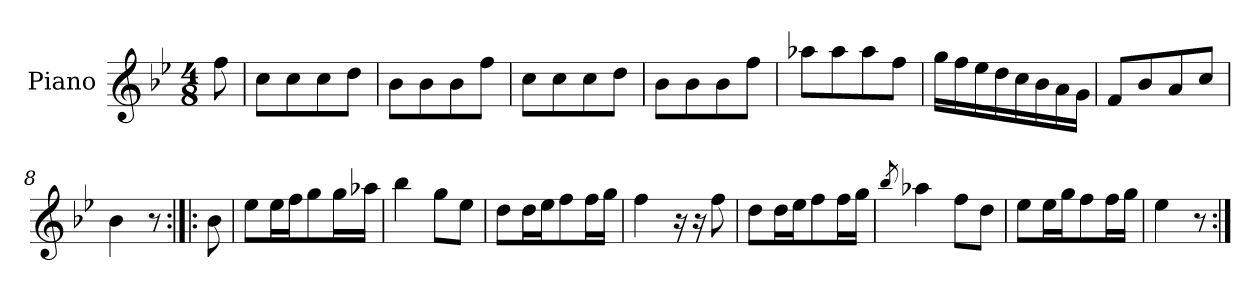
**kern
*part1
*staff1
*I"Piano
*I'Pno.
*clefG2
*k[b-e-]
*M4/8
=
8ff\
=1
8cc\L
8cc\
8cc\
8dd\J
=2
8b-\L
8b-\
8b-\
8ff\J
=3
8cc\L
8cc\
8cc\
8dd\J
=4
8b-\L
8b-\
8b-\
8ff\J
=5
8aa-X\L
8aa-\
8aa-\
8ff\J
=6
16gg\LL
16ff\
16ee-\
16dd\
16cc\
16b-\
16a\
16g\JJ
=7
8f/L
8b-/
8a/
8cc/J
=8
4b-\
8r
=9:|!|:
8b-\
=10
8ee-\L
16ee-\L
16ff\J
8gg\
16gg\L
16aa-X\JJ
=11
4bb-\
8gg\L
8ee-\J
=12
8dd\L
16dd\L
16ee-\J
8ff\
16ff\L
16gg\JJ
=13
4ff\
16r
16r
8ff\
=14
8dd\L
16dd\L
16ee-\J
8ff\
16ff\L
16gg\JJ
=15
8qbb-/
4aa-X\
8ff\L
8dd\J
=16
8ee-\L
16ee-\L
16gg\J
8ff\
16ff\L
16gg\JJ
=17
4ee-\
8r
=:|!
*-
